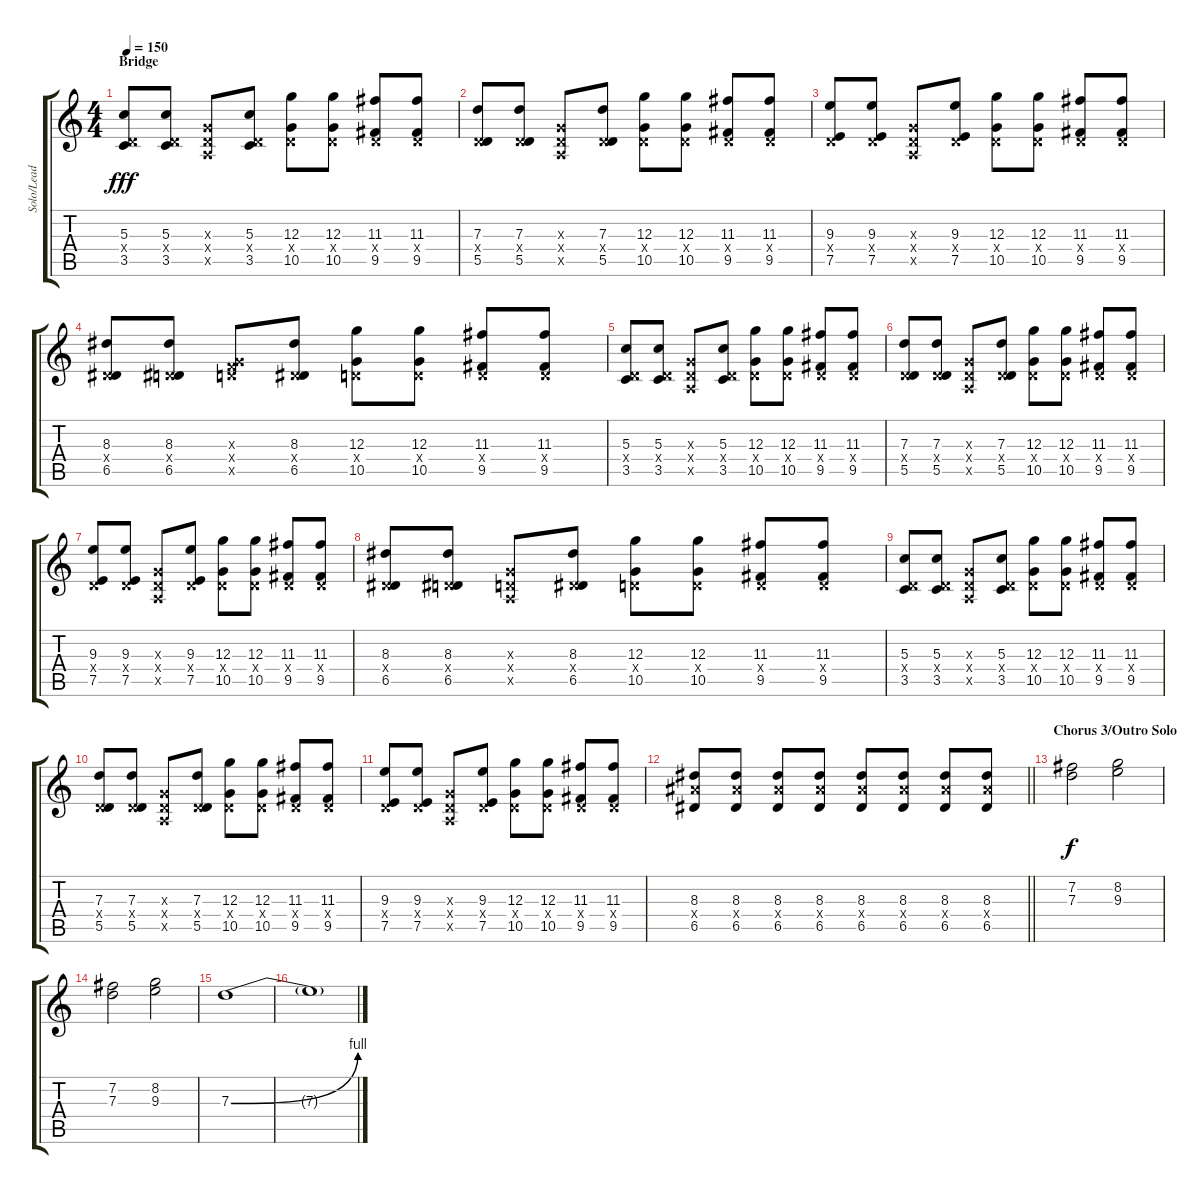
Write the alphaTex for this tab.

\track ("Solo/Lead" "Solo/Lead") {instrument overdrivenguitar}
\staff {score tabs}
\tuning (E4 B3 G3 D3 A2 E2) {hide}
\ts (4 4)
\section ("" "Bridge")
\tempo 150
\clef g2
\ks c
(5.3 0.4{x} 3.5).8{dy fff} (5.3 0.4{x} 3.5).8 (0.3{x} 0.4{x} 0.5{x}).8 (5.3 0.4{x} 3.5).8 (12.3 0.4{x} 10.5).8 (12.3 0.4{x} 10.5).8 (11.3 0.4{x} 9.5).8 (11.3 0.4{x} 9.5).8 |
(7.3 0.4{x} 5.5).8 (7.3 0.4{x} 5.5).8 (0.3{x} 0.4{x} 0.5{x}).8 (7.3 0.4{x} 5.5).8 (12.3 0.4{x} 10.5).8 (12.3 0.4{x} 10.5).8 (11.3 0.4{x} 9.5).8 (11.3 0.4{x} 9.5).8 |
(9.3 0.4{x} 7.5).8 (9.3 0.4{x} 7.5).8 (0.3{x} 0.4{x} 0.5{x}).8 (9.3 0.4{x} 7.5).8 (12.3 0.4{x} 10.5).8 (12.3 0.4{x} 10.5).8 (11.3 0.4{x} 9.5).8 (11.3 0.4{x} 9.5).8 |
(8.3 0.4{x} 6.5).8 (8.3 0.4{x} 6.5).8 (0.3{x} 0.4{x} 8.5{x}).8 (8.3 0.4{x} 6.5).8 (12.3 0.4{x} 10.5).8 (12.3 0.4{x} 10.5).8 (11.3 0.4{x} 9.5).8 (11.3 0.4{x} 9.5).8 |
(5.3 0.4{x} 3.5).8 (5.3 0.4{x} 3.5).8 (0.3{x} 0.4{x} 0.5{x}).8 (5.3 0.4{x} 3.5).8 (12.3 0.4{x} 10.5).8 (12.3 0.4{x} 10.5).8 (11.3 0.4{x} 9.5).8 (11.3 0.4{x} 9.5).8 |
(7.3 0.4{x} 5.5).8 (7.3 0.4{x} 5.5).8 (0.3{x} 0.4{x} 0.5{x}).8 (7.3 0.4{x} 5.5).8 (12.3 0.4{x} 10.5).8 (12.3 0.4{x} 10.5).8 (11.3 0.4{x} 9.5).8 (11.3 0.4{x} 9.5).8 |
(9.3 0.4{x} 7.5).8 (9.3 0.4{x} 7.5).8 (0.3{x} 0.4{x} 0.5{x}).8 (9.3 0.4{x} 7.5).8 (12.3 0.4{x} 10.5).8 (12.3 0.4{x} 10.5).8 (11.3 0.4{x} 9.5).8 (11.3 0.4{x} 9.5).8 |
(8.3 0.4{x} 6.5).8 (8.3 0.4{x} 6.5).8 (0.3{x} 0.4{x} 0.5{x}).8 (8.3 0.4{x} 6.5).8 (12.3 0.4{x} 10.5).8 (12.3 0.4{x} 10.5).8 (11.3 0.4{x} 9.5).8 (11.3 0.4{x} 9.5).8 |
(5.3 0.4{x} 3.5).8 (5.3 0.4{x} 3.5).8 (0.3{x} 0.4{x} 0.5{x}).8 (5.3 0.4{x} 3.5).8 (12.3 0.4{x} 10.5).8 (12.3 0.4{x} 10.5).8 (11.3 0.4{x} 9.5).8 (11.3 0.4{x} 9.5).8 |
(7.3 0.4{x} 5.5).8 (7.3 0.4{x} 5.5).8 (0.3{x} 0.4{x} 0.5{x}).8 (7.3 0.4{x} 5.5).8 (12.3 0.4{x} 10.5).8 (12.3 0.4{x} 10.5).8 (11.3 0.4{x} 9.5).8 (11.3 0.4{x} 9.5).8 |
(9.3 0.4{x} 7.5).8 (9.3 0.4{x} 7.5).8 (0.3{x} 0.4{x} 0.5{x}).8 (9.3 0.4{x} 7.5).8 (12.3 0.4{x} 10.5).8 (12.3 0.4{x} 10.5).8 (11.3 0.4{x} 9.5).8 (11.3 0.4{x} 9.5).8 |
\barLineRight lightlight
(8.3 8.4{x} 6.5).8 (8.3 8.4{x} 6.5).8 (8.3 8.4{x} 6.5).8 (8.3 8.4{x} 6.5).8 (8.3 8.4{x} 6.5).8 (8.3 8.4{x} 6.5).8 (8.3 8.4{x} 6.5).8 (8.3 8.4{x} 6.5).8 |
\section ("" "Chorus 3/Outro Solo")
(7.2 7.3).2{dy f} (8.2 9.3).2 |
(7.2 7.3).2 (8.2 9.3).2 |
7.3{be (bend 0 0 60 4)}.1 |
7.3{t}.1
